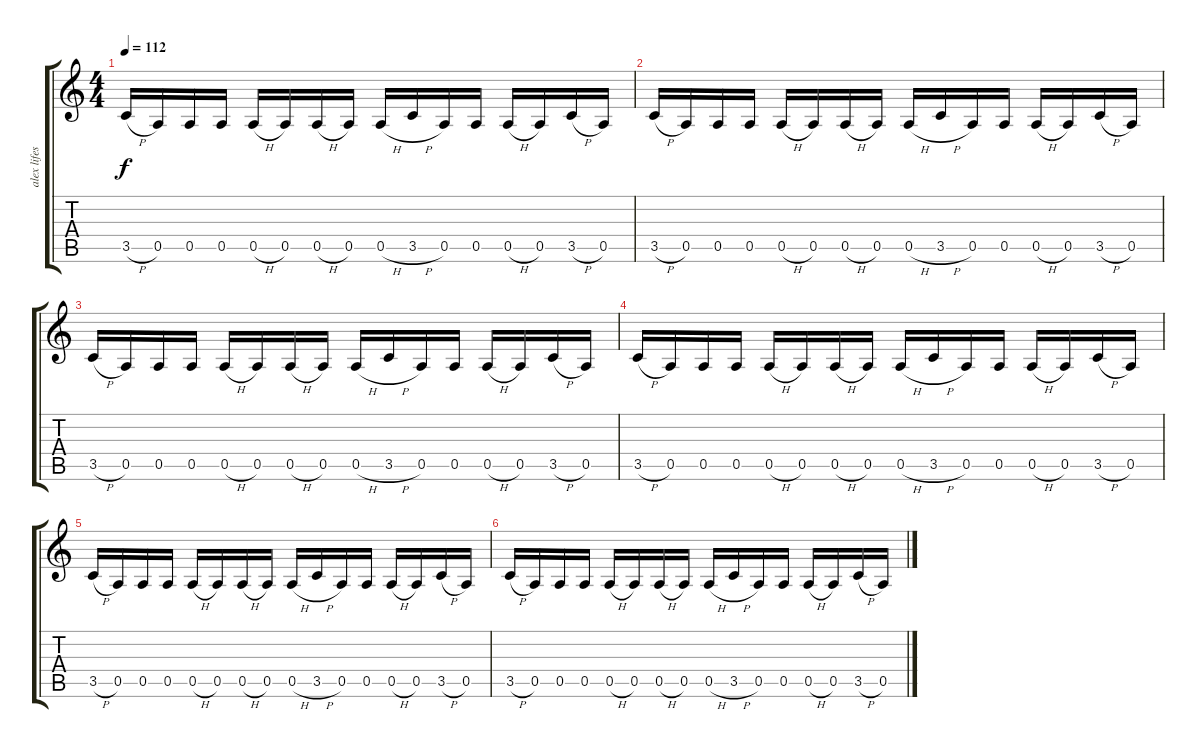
\track ("alex lifeson" "alex lifes") {instrument distortionguitar bank 255}
\staff {score tabs}
\tuning (E4 B3 G3 D3 A2 E2) {hide}
\ts (4 4)
\tempo 112
\clef g2
\ks c
3.5{h}.16{dy f} 0.5.16 0.5.16 0.5.16 0.5{h}.16 0.5.16 0.5{h}.16 0.5.16 0.5{h}.16 3.5{h}.16 0.5.16 0.5.16 0.5{h}.16 0.5.16 3.5{h}.16 0.5.16 |
3.5{h}.16 0.5.16 0.5.16 0.5.16 0.5{h}.16 0.5.16 0.5{h}.16 0.5.16 0.5{h}.16 3.5{h}.16 0.5.16 0.5.16 0.5{h}.16 0.5.16 3.5{h}.16 0.5.16 |
3.5{h}.16 0.5.16 0.5.16 0.5.16 0.5{h}.16 0.5.16 0.5{h}.16 0.5.16 0.5{h}.16 3.5{h}.16 0.5.16 0.5.16 0.5{h}.16 0.5.16 3.5{h}.16 0.5.16 |
3.5{h}.16 0.5.16 0.5.16 0.5.16 0.5{h}.16 0.5.16 0.5{h}.16 0.5.16 0.5{h}.16 3.5{h}.16 0.5.16 0.5.16 0.5{h}.16 0.5.16 3.5{h}.16 0.5.16 |
3.5{h}.16 0.5.16 0.5.16 0.5.16 0.5{h}.16 0.5.16 0.5{h}.16 0.5.16 0.5{h}.16 3.5{h}.16 0.5.16 0.5.16 0.5{h}.16 0.5.16 3.5{h}.16 0.5.16 |
3.5{h}.16 0.5.16 0.5.16 0.5.16 0.5{h}.16 0.5.16 0.5{h}.16 0.5.16 0.5{h}.16 3.5{h}.16 0.5.16 0.5.16 0.5{h}.16 0.5.16 3.5{h}.16 0.5.16
